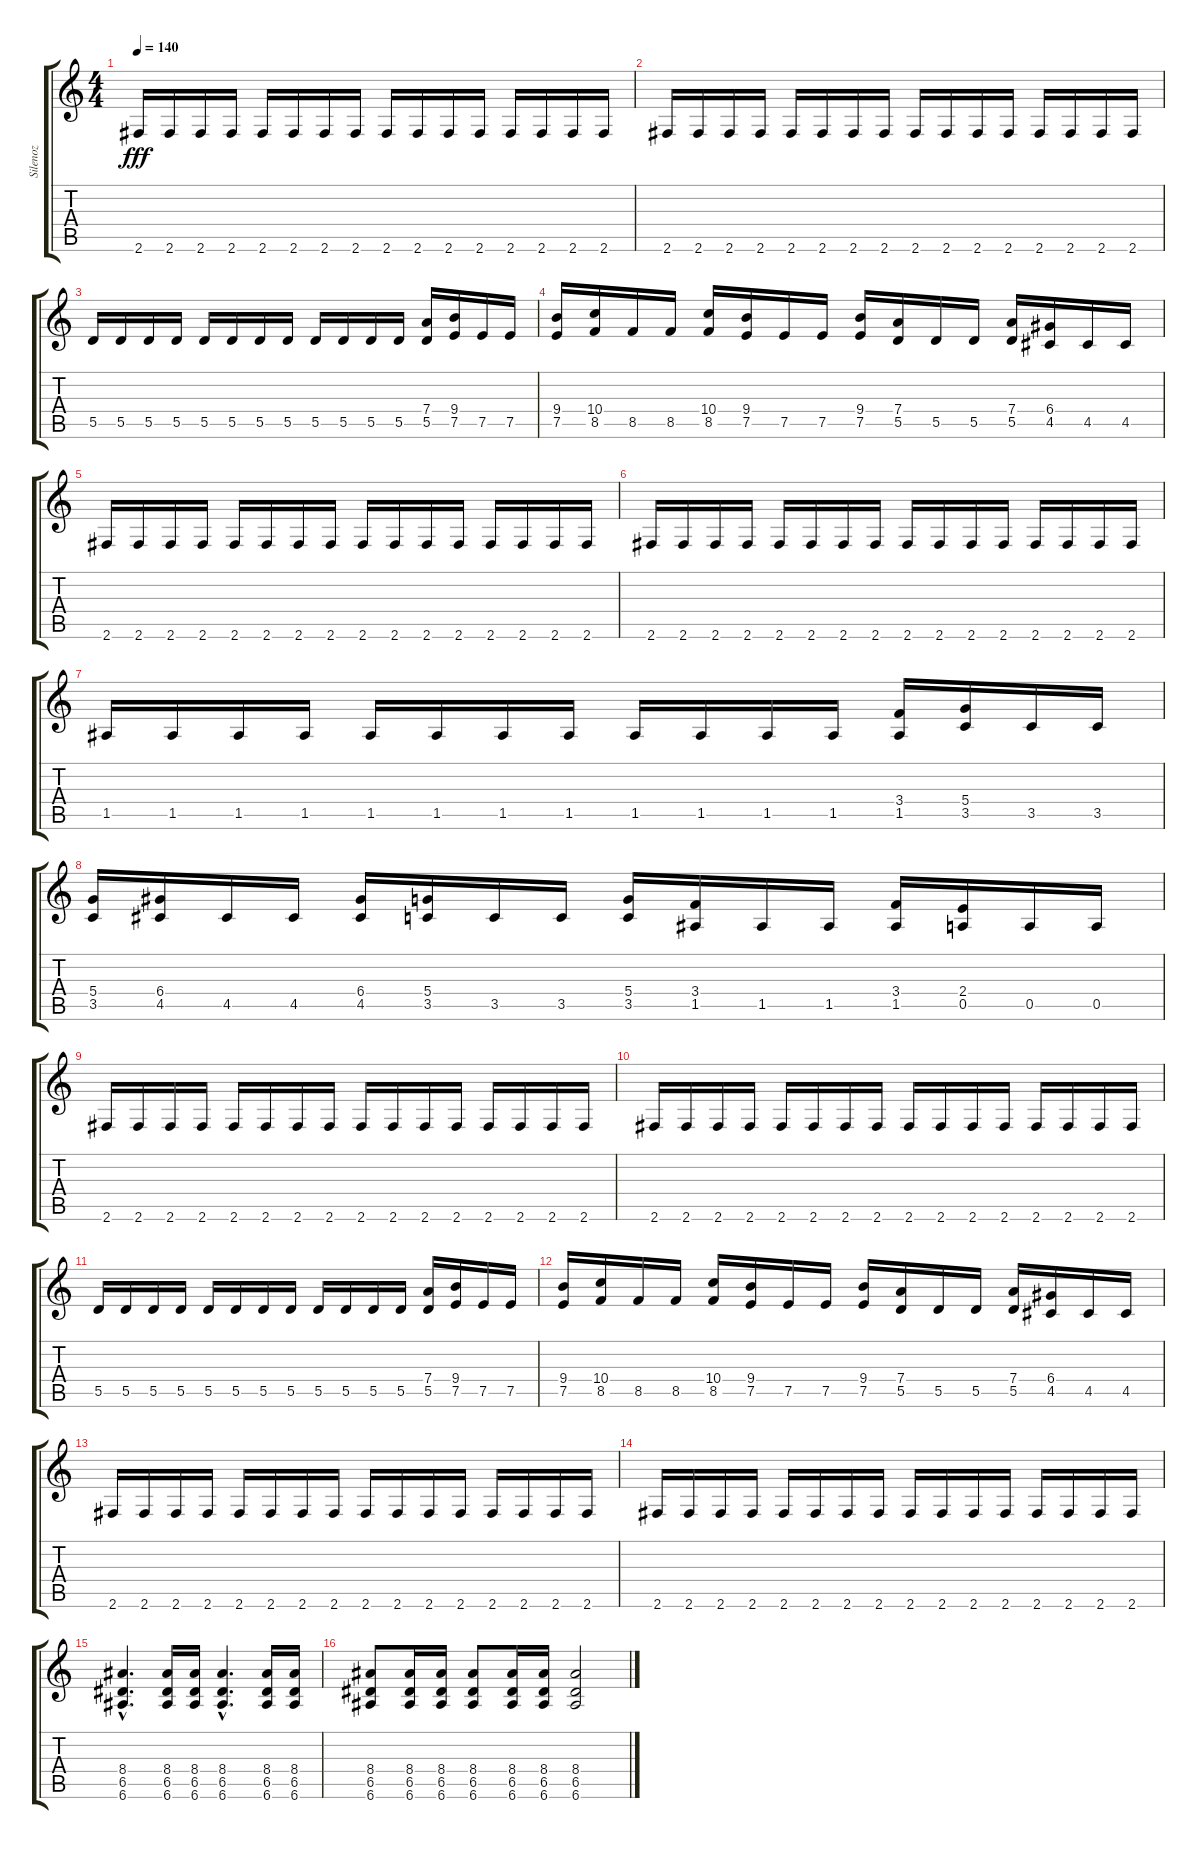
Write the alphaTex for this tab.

\track ("Silenoz" "Silenoz") {instrument distortionguitar}
\staff {score tabs}
\tuning (E4 B3 G3 D3 A2 E2) {hide}
\ts (4 4)
\tempo 140
\clef g2
\ks c
2.6.16{dy fff} 2.6.16 2.6.16 2.6.16 2.6.16 2.6.16 2.6.16 2.6.16 2.6.16 2.6.16 2.6.16 2.6.16 2.6.16 2.6.16 2.6.16 2.6.16 |
2.6.16 2.6.16 2.6.16 2.6.16 2.6.16 2.6.16 2.6.16 2.6.16 2.6.16 2.6.16 2.6.16 2.6.16 2.6.16 2.6.16 2.6.16 2.6.16 |
5.5.16 5.5.16 5.5.16 5.5.16 5.5.16 5.5.16 5.5.16 5.5.16 5.5.16 5.5.16 5.5.16 5.5.16 (7.4 5.5).16 (9.4 7.5).16 7.5.16 7.5.16 |
(9.4 7.5).16 (10.4 8.5).16 8.5.16 8.5.16 (10.4 8.5).16 (9.4 7.5).16 7.5.16 7.5.16 (9.4 7.5).16 (7.4 5.5).16 5.5.16 5.5.16 (7.4 5.5).16 (6.4 4.5).16 4.5.16 4.5.16 |
2.6.16 2.6.16 2.6.16 2.6.16 2.6.16 2.6.16 2.6.16 2.6.16 2.6.16 2.6.16 2.6.16 2.6.16 2.6.16 2.6.16 2.6.16 2.6.16 |
2.6.16 2.6.16 2.6.16 2.6.16 2.6.16 2.6.16 2.6.16 2.6.16 2.6.16 2.6.16 2.6.16 2.6.16 2.6.16 2.6.16 2.6.16 2.6.16 |
1.5.16 1.5.16 1.5.16 1.5.16 1.5.16 1.5.16 1.5.16 1.5.16 1.5.16 1.5.16 1.5.16 1.5.16 (3.4 1.5).16 (5.4 3.5).16 3.5.16 3.5.16 |
(5.4 3.5).16 (6.4 4.5).16 4.5.16 4.5.16 (6.4 4.5).16 (5.4 3.5).16 3.5.16 3.5.16 (5.4 3.5).16 (3.4 1.5).16 1.5.16 1.5.16 (3.4 1.5).16 (2.4 0.5).16 0.5.16 0.5.16 |
2.6.16 2.6.16 2.6.16 2.6.16 2.6.16 2.6.16 2.6.16 2.6.16 2.6.16 2.6.16 2.6.16 2.6.16 2.6.16 2.6.16 2.6.16 2.6.16 |
2.6.16 2.6.16 2.6.16 2.6.16 2.6.16 2.6.16 2.6.16 2.6.16 2.6.16 2.6.16 2.6.16 2.6.16 2.6.16 2.6.16 2.6.16 2.6.16 |
5.5.16 5.5.16 5.5.16 5.5.16 5.5.16 5.5.16 5.5.16 5.5.16 5.5.16 5.5.16 5.5.16 5.5.16 (7.4 5.5).16 (9.4 7.5).16 7.5.16 7.5.16 |
(9.4 7.5).16 (10.4 8.5).16 8.5.16 8.5.16 (10.4 8.5).16 (9.4 7.5).16 7.5.16 7.5.16 (9.4 7.5).16 (7.4 5.5).16 5.5.16 5.5.16 (7.4 5.5).16 (6.4 4.5).16 4.5.16 4.5.16 |
2.6.16 2.6.16 2.6.16 2.6.16 2.6.16 2.6.16 2.6.16 2.6.16 2.6.16 2.6.16 2.6.16 2.6.16 2.6.16 2.6.16 2.6.16 2.6.16 |
2.6.16 2.6.16 2.6.16 2.6.16 2.6.16 2.6.16 2.6.16 2.6.16 2.6.16 2.6.16 2.6.16 2.6.16 2.6.16 2.6.16 2.6.16 2.6.16 |
(8.4{hac} 6.5{hac} 6.6{hac}).4{d} (8.4 6.5 6.6).16 (8.4 6.5 6.6).16 (8.4{hac} 6.5{hac} 6.6{hac}).4{d} (8.4 6.5 6.6).16 (8.4 6.5 6.6).16 |
(8.4 6.5 6.6).8 (8.4 6.5 6.6).16 (8.4 6.5 6.6).16 (8.4 6.5 6.6).8 (8.4 6.5 6.6).16 (8.4 6.5 6.6).16 (8.4 6.5 6.6).2
